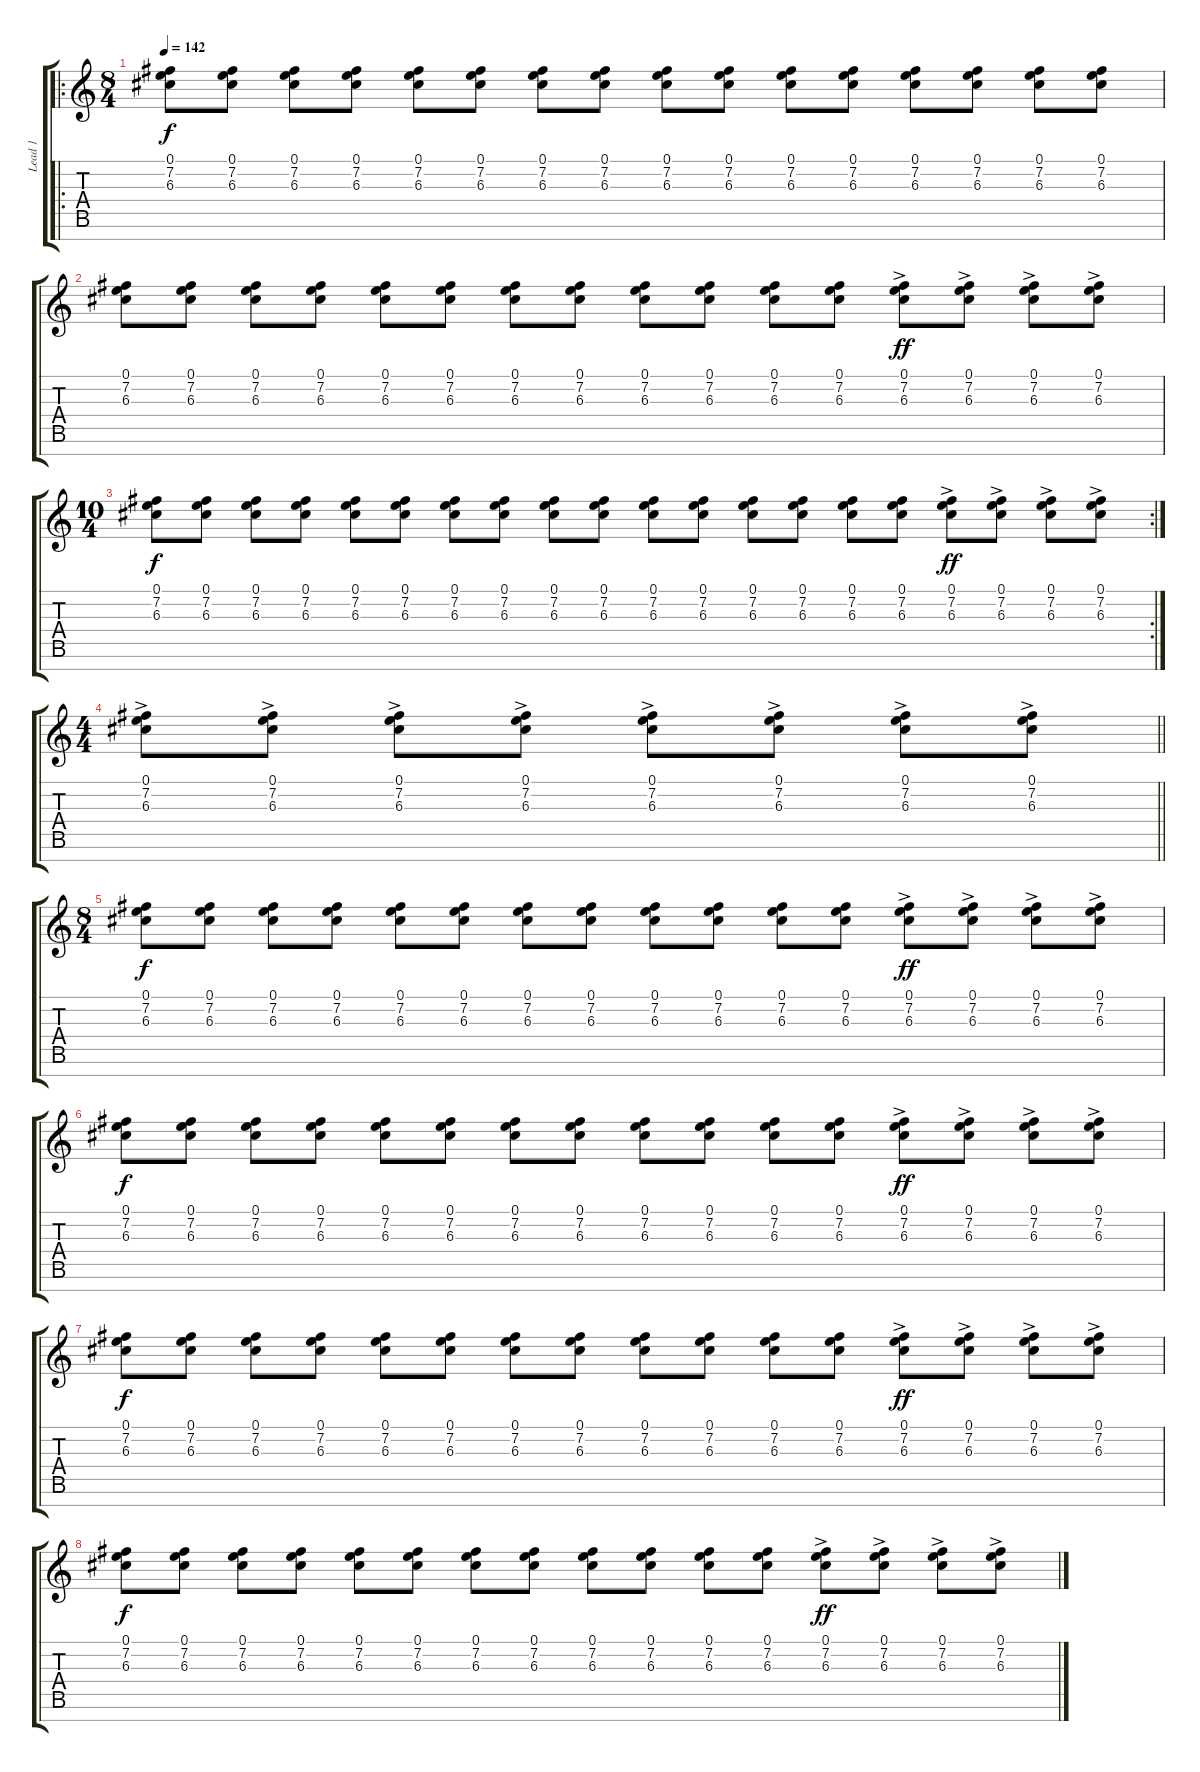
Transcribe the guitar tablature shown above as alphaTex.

\track ("Lead 1" "Lead 1") {instrument overdrivenguitar}
\staff {score tabs}
\tuning (E4 B3 G3 D3 A2 E2 B1) {hide}
\ro
\ts (8 4)
\tempo 142
\clef g2
\ks c
(0.1 7.2 6.3).8{dy f} (0.1 7.2 6.3).8 (0.1 7.2 6.3).8 (0.1 7.2 6.3).8 (0.1 7.2 6.3).8 (0.1 7.2 6.3).8 (0.1 7.2 6.3).8 (0.1 7.2 6.3).8 (0.1 7.2 6.3).8 (0.1 7.2 6.3).8 (0.1 7.2 6.3).8 (0.1 7.2 6.3).8 (0.1 7.2 6.3).8 (0.1 7.2 6.3).8 (0.1 7.2 6.3).8 (0.1 7.2 6.3).8 |
(0.1 7.2 6.3).8 (0.1 7.2 6.3).8 (0.1 7.2 6.3).8 (0.1 7.2 6.3).8 (0.1 7.2 6.3).8 (0.1 7.2 6.3).8 (0.1 7.2 6.3).8 (0.1 7.2 6.3).8 (0.1 7.2 6.3).8 (0.1 7.2 6.3).8 (0.1 7.2 6.3).8 (0.1 7.2 6.3).8 (0.1{ac} 7.2{ac} 6.3{ac}).8{dy ff} (0.1{ac} 7.2{ac} 6.3{ac}).8 (0.1{ac} 7.2{ac} 6.3{ac}).8 (0.1{ac} 7.2{ac} 6.3{ac}).8 |
\rc 2
\ts (10 4)
(0.1 7.2 6.3).8{dy f} (0.1 7.2 6.3).8 (0.1 7.2 6.3).8 (0.1 7.2 6.3).8 (0.1 7.2 6.3).8 (0.1 7.2 6.3).8 (0.1 7.2 6.3).8 (0.1 7.2 6.3).8 (0.1 7.2 6.3).8 (0.1 7.2 6.3).8 (0.1 7.2 6.3).8 (0.1 7.2 6.3).8 (0.1 7.2 6.3).8 (0.1 7.2 6.3).8 (0.1 7.2 6.3).8 (0.1 7.2 6.3).8 (0.1{ac} 7.2{ac} 6.3{ac}).8{dy ff} (0.1{ac} 7.2{ac} 6.3{ac}).8 (0.1{ac} 7.2{ac} 6.3{ac}).8 (0.1{ac} 7.2{ac} 6.3{ac}).8 |
\ts (4 4)
\barLineRight lightlight
(0.1{ac} 7.2{ac} 6.3{ac}).8 (0.1{ac} 7.2{ac} 6.3{ac}).8 (0.1{ac} 7.2{ac} 6.3{ac}).8 (0.1{ac} 7.2{ac} 6.3{ac}).8 (0.1{ac} 7.2{ac} 6.3{ac}).8 (0.1{ac} 7.2{ac} 6.3{ac}).8 (0.1{ac} 7.2{ac} 6.3{ac}).8 (0.1{ac} 7.2{ac} 6.3{ac}).8 |
\ts (8 4)
(0.1 7.2 6.3).8{dy f} (0.1 7.2 6.3).8 (0.1 7.2 6.3).8 (0.1 7.2 6.3).8 (0.1 7.2 6.3).8 (0.1 7.2 6.3).8 (0.1 7.2 6.3).8 (0.1 7.2 6.3).8 (0.1 7.2 6.3).8 (0.1 7.2 6.3).8 (0.1 7.2 6.3).8 (0.1 7.2 6.3).8 (0.1{ac} 7.2{ac} 6.3{ac}).8{dy ff} (0.1{ac} 7.2{ac} 6.3{ac}).8 (0.1{ac} 7.2{ac} 6.3{ac}).8 (0.1{ac} 7.2{ac} 6.3{ac}).8 |
(0.1 7.2 6.3).8{dy f} (0.1 7.2 6.3).8 (0.1 7.2 6.3).8 (0.1 7.2 6.3).8 (0.1 7.2 6.3).8 (0.1 7.2 6.3).8 (0.1 7.2 6.3).8 (0.1 7.2 6.3).8 (0.1 7.2 6.3).8 (0.1 7.2 6.3).8 (0.1 7.2 6.3).8 (0.1 7.2 6.3).8 (0.1{ac} 7.2{ac} 6.3{ac}).8{dy ff} (0.1{ac} 7.2{ac} 6.3{ac}).8 (0.1{ac} 7.2{ac} 6.3{ac}).8 (0.1{ac} 7.2{ac} 6.3{ac}).8 |
(0.1 7.2 6.3).8{dy f} (0.1 7.2 6.3).8 (0.1 7.2 6.3).8 (0.1 7.2 6.3).8 (0.1 7.2 6.3).8 (0.1 7.2 6.3).8 (0.1 7.2 6.3).8 (0.1 7.2 6.3).8 (0.1 7.2 6.3).8 (0.1 7.2 6.3).8 (0.1 7.2 6.3).8 (0.1 7.2 6.3).8 (0.1{ac} 7.2{ac} 6.3{ac}).8{dy ff} (0.1{ac} 7.2{ac} 6.3{ac}).8 (0.1{ac} 7.2{ac} 6.3{ac}).8 (0.1{ac} 7.2{ac} 6.3{ac}).8 |
(0.1 7.2 6.3).8{dy f} (0.1 7.2 6.3).8 (0.1 7.2 6.3).8 (0.1 7.2 6.3).8 (0.1 7.2 6.3).8 (0.1 7.2 6.3).8 (0.1 7.2 6.3).8 (0.1 7.2 6.3).8 (0.1 7.2 6.3).8 (0.1 7.2 6.3).8 (0.1 7.2 6.3).8 (0.1 7.2 6.3).8 (0.1{ac} 7.2{ac} 6.3{ac}).8{dy ff} (0.1{ac} 7.2{ac} 6.3{ac}).8 (0.1{ac} 7.2{ac} 6.3{ac}).8 (0.1{ac} 7.2{ac} 6.3{ac}).8
